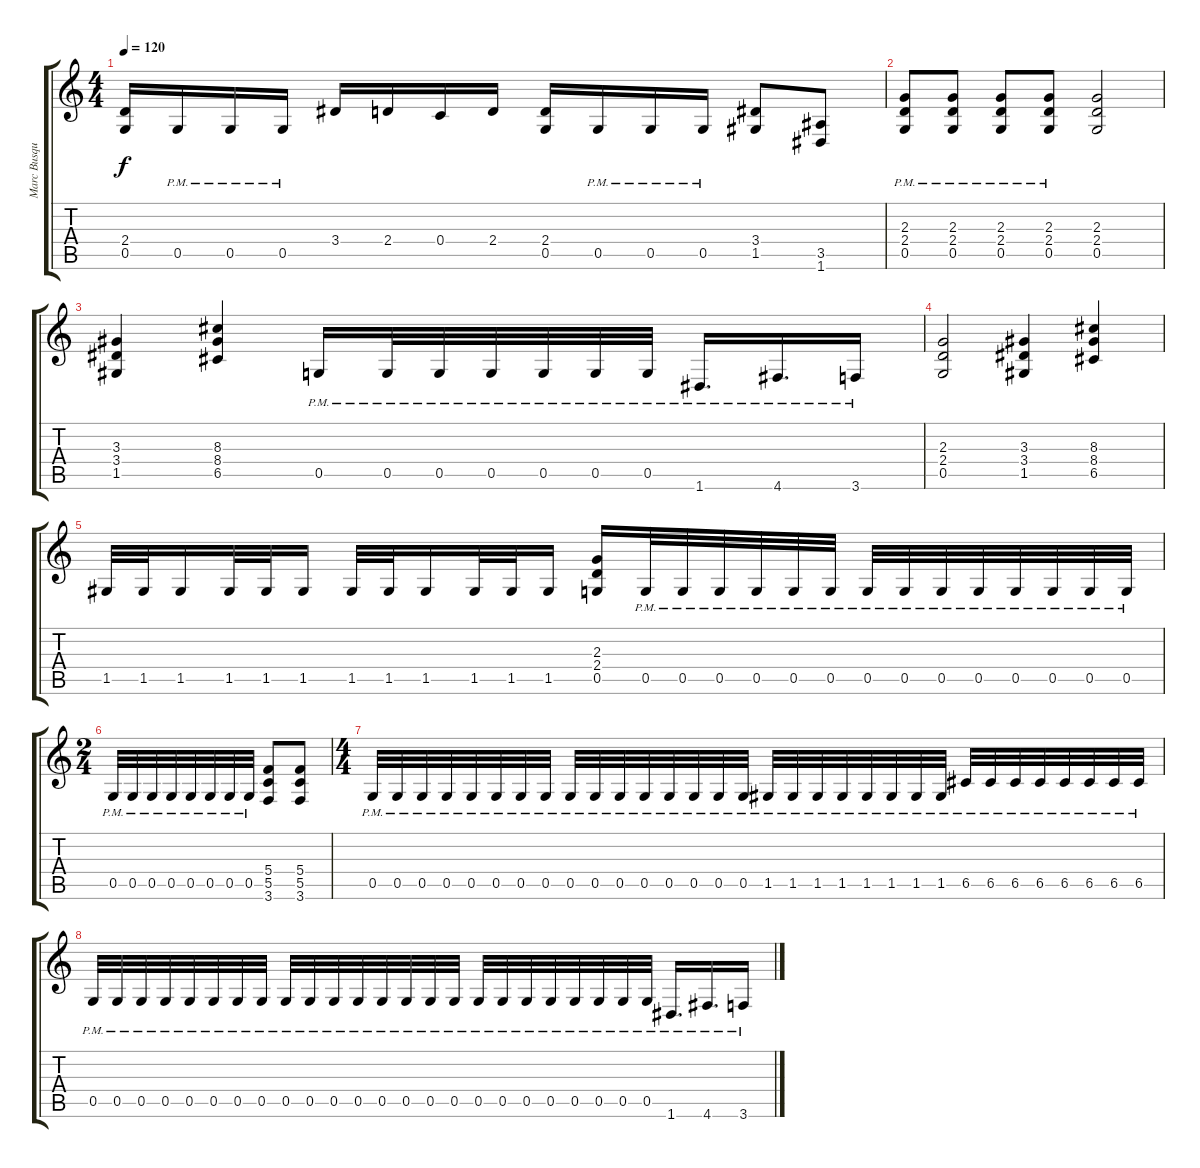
\track ("Marc Busque" "Marc Busqu") {instrument distortionguitar}
\staff {score tabs}
\tuning (D4 A3 F3 C3 G2 D2) {hide}
\ts (4 4)
\tempo 120
\clef g2
\ks c
(2.4 0.5).16{dy f} 0.5{pm}.16 0.5{pm}.16 0.5{pm}.16 3.4.16 2.4.16 0.4.16 2.4.16 (2.4 0.5).16 0.5{pm}.16 0.5{pm}.16 0.5{pm}.16 (3.4 1.5).8 (3.5 1.6).8 |
(2.3{pm} 2.4{pm} 0.5{pm}).8 (2.3{pm} 2.4{pm} 0.5{pm}).8 (2.3{pm} 2.4{pm} 0.5{pm}).8 (2.3{pm} 2.4{pm} 0.5{pm}).8 (2.3 2.4 0.5).2 |
(3.3 3.4 1.5).4 (8.3 8.4 6.5).4 0.5{pm}.16 0.5{pm}.32 0.5{pm}.32 0.5{pm}.32 0.5{pm}.32 0.5{pm}.32 0.5{pm}.32 1.6{pm}.16{d} 4.6{pm}.16{d} 3.6{pm}.16 |
(2.3 2.4 0.5).2 (3.3 3.4 1.5).4 (8.3 8.4 6.5).4 |
1.5.32 1.5.32 1.5.16 1.5.32 1.5.32 1.5.16 1.5.32 1.5.32 1.5.16 1.5.32 1.5.32 1.5.16 (2.3 2.4 0.5).16 0.5{pm}.32 0.5{pm}.32 0.5{pm}.32 0.5{pm}.32 0.5{pm}.32 0.5{pm}.32 0.5{pm}.32 0.5{pm}.32 0.5{pm}.32 0.5{pm}.32 0.5{pm}.32 0.5{pm}.32 0.5{pm}.32 0.5{pm}.32 |
\ts (2 4)
0.5{pm}.32 0.5{pm}.32 0.5{pm}.32 0.5{pm}.32 0.5{pm}.32 0.5{pm}.32 0.5{pm}.32 0.5{pm}.32 (5.4 5.5 3.6).8 (5.4 5.5 3.6).8 |
\ts (4 4)
0.5{pm}.32 0.5{pm}.32 0.5{pm}.32 0.5{pm}.32 0.5{pm}.32 0.5{pm}.32 0.5{pm}.32 0.5{pm}.32 0.5{pm}.32 0.5{pm}.32 0.5{pm}.32 0.5{pm}.32 0.5{pm}.32 0.5{pm}.32 0.5{pm}.32 0.5{pm}.32 1.5{pm}.32 1.5{pm}.32 1.5{pm}.32 1.5{pm}.32 1.5{pm}.32 1.5{pm}.32 1.5{pm}.32 1.5{pm}.32 6.5{pm}.32 6.5{pm}.32 6.5{pm}.32 6.5{pm}.32 6.5{pm}.32 6.5{pm}.32 6.5{pm}.32 6.5{pm}.32 |
0.5{pm}.32 0.5{pm}.32 0.5{pm}.32 0.5{pm}.32 0.5{pm}.32 0.5{pm}.32 0.5{pm}.32 0.5{pm}.32 0.5{pm}.32 0.5{pm}.32 0.5{pm}.32 0.5{pm}.32 0.5{pm}.32 0.5{pm}.32 0.5{pm}.32 0.5{pm}.32 0.5{pm}.32 0.5{pm}.32 0.5{pm}.32 0.5{pm}.32 0.5{pm}.32 0.5{pm}.32 0.5{pm}.32 0.5{pm}.32 1.6{pm}.16{d} 4.6{pm}.16{d} 3.6{pm}.16
